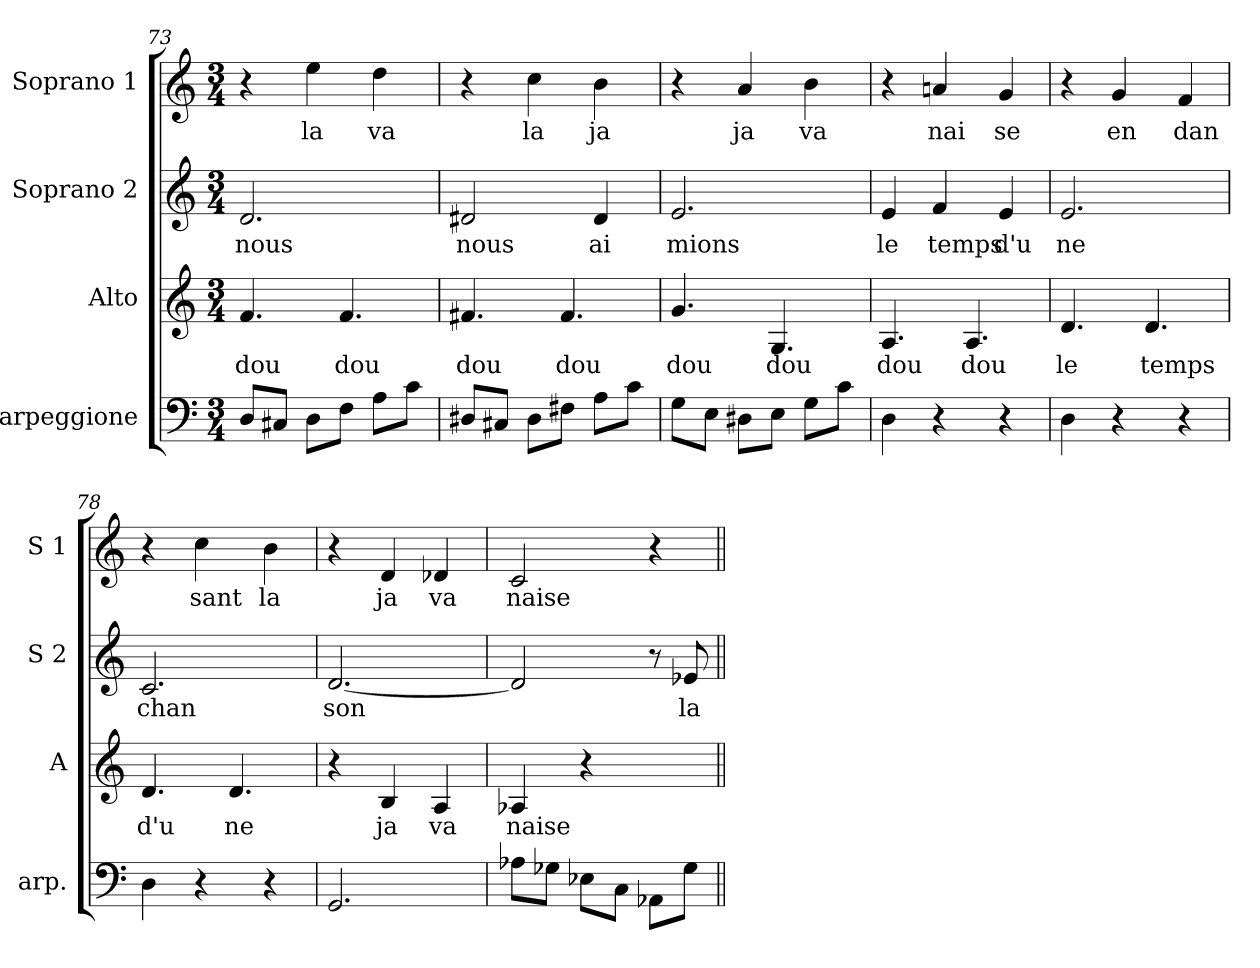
**kern	**kern	**text	**kern	**text	**kern	**text
*part4	*part3	*part3	*part2	*part2	*part1	*part1
*staff4	*staff3	*staff3	*staff2	*staff2	*staff1	*staff1
*I"arpeggione	*I"Alto	*	*I"Soprano 2	*	*I"Soprano 1	*
*I'arp.	*I'A	*	*I'S 2	*	*I'S 1	*
*clefF4	*clefG2	*	*clefG2	*	*clefG2	*
*k[]	*k[]	*	*k[]	*	*k[]	*
*C:	*C:	*	*C:	*	*C:	*
*M3/4	*M3/4	*	*M3/4	*	*M3/4	*
=73	=73	=73	=73	=73	=73	=73
!	!	!LO:LY:b	!	!	!	!
!	!	!	!	!LO:LY:b	!	!
8D/L	4.f/	dou	2.d/	nous	4r	.
8C#X/J	.	.	.	.	.	.
!	!	!	!	!	!	!LO:LY:b
8D\L	.	.	.	.	4ee\	la
!	!	!LO:LY:b	!	!	!	!
8F\J	4.f/	dou	.	.	.	.
!	!	!	!	!	!	!LO:LY:b
8A\L	.	.	.	.	4dd\	va
8c\J	.	.	.	.	.	.
=74	=74	=74	=74	=74	=74	=74
!	!	!LO:LY:b	!	!	!	!
!	!	!	!	!LO:LY:b	!	!
8D#X/L	4.f#X/	dou	2d#X/	nous	4r	.
8C#X/J	.	.	.	.	.	.
!	!	!	!	!	!	!LO:LY:b
8D#\L	.	.	.	.	4cc\	la
!	!	!LO:LY:b	!	!	!	!
8F#X\J	4.f#/	dou	.	.	.	.
!	!	!	!	!LO:LY:b	!	!
!	!	!	!	!	!	!LO:LY:b
8A\L	.	.	4d#/	ai	4b\	ja
8c\J	.	.	.	.	.	.
=75	=75	=75	=75	=75	=75	=75
!	!	!LO:LY:b	!	!	!	!
!	!	!	!	!LO:LY:b	!	!
8G\L	4.g/	dou	2.e/	mions	4r	.
8E\J	.	.	.	.	.	.
!	!	!	!	!	!	!LO:LY:b
8D#X\L	.	.	.	.	4a/	ja
!	!	!LO:LY:b	!	!	!	!
8E\J	4.G/	dou	.	.	.	.
!	!	!	!	!	!	!LO:LY:b
8G\L	.	.	.	.	4b\	va
8c\J	.	.	.	.	.	.
!!LO:LB:g=z
=76	=76	=76	=76	=76	=76	=76
!	!	!LO:LY:b	!	!	!	!
!	!	!	!	!LO:LY:b	!	!
4D\	4.A/	dou	4e/	le	4r	.
!	!	!	!	!LO:LY:b	!	!
!	!	!	!	!	!	!LO:LY:b
4r	.	.	4f/	temps	4an/	nai
!	!	!LO:LY:b	!	!	!	!
.	4.A/	dou	.	.	.	.
!	!	!	!	!LO:LY:b	!	!
!	!	!	!	!	!	!LO:LY:b
4r	.	.	4e/	d'u	4g/	se
=77	=77	=77	=77	=77	=77	=77
!	!	!LO:LY:b	!	!	!	!
!	!	!	!	!LO:LY:b	!	!
4D\	4.d/	le	2.e/	ne	4r	.
!	!	!	!	!	!	!LO:LY:b
4r	.	.	.	.	4g/	en
!	!	!LO:LY:b	!	!	!	!
.	4.d/	temps	.	.	.	.
!	!	!	!	!	!	!LO:LY:b
4r	.	.	.	.	4f/	dan
=78	=78	=78	=78	=78	=78	=78
!	!	!LO:LY:b	!	!	!	!
!	!	!	!	!LO:LY:b	!	!
4D\	4.d/	d'u	2.c/	chan	4r	.
!	!	!	!	!	!	!LO:LY:b
4r	.	.	.	.	4cc\	sant
!	!	!LO:LY:b	!	!	!	!
.	4.d/	ne	.	.	.	.
!	!	!	!	!	!	!LO:LY:b
4r	.	.	.	.	4b\	la
=79	=79	=79	=79	=79	=79	=79
!	!	!	!	!LO:LY:b	!	!
2.GG/	4r	.	[2.d/	son	4r	.
!	!	!LO:LY:b	!	!	!	!
!	!	!	!	!	!	!LO:LY:b
.	4B/	ja	.	.	4d/	ja
!	!	!LO:LY:b	!	!	!	!
!	!	!	!	!	!	!LO:LY:b
.	4A/	va	.	.	4d-X/	va
=80	=80	=80	=80	=80	=80	=80
!	!	!LO:LY:b	!	!	!	!
!	!	!	!	!	!	!LO:LY:b
8A-X\L	4A-X/	naise	2d/]	.	2c/	naise
8G-X\J	.	.	.	.	.	.
8E-X\L	4r	.	.	.	.	.
8C\J	.	.	.	.	.	.
8AA-X\L	4ryy	.	8r	.	4r	.
!	!	!	!	!LO:LY:b	!	!
8G-\J	.	.	8e-X/	la	.	.
=||	=||	=||	=||	=||	=||	=||
*-	*-	*-	*-	*-	*-	*-
